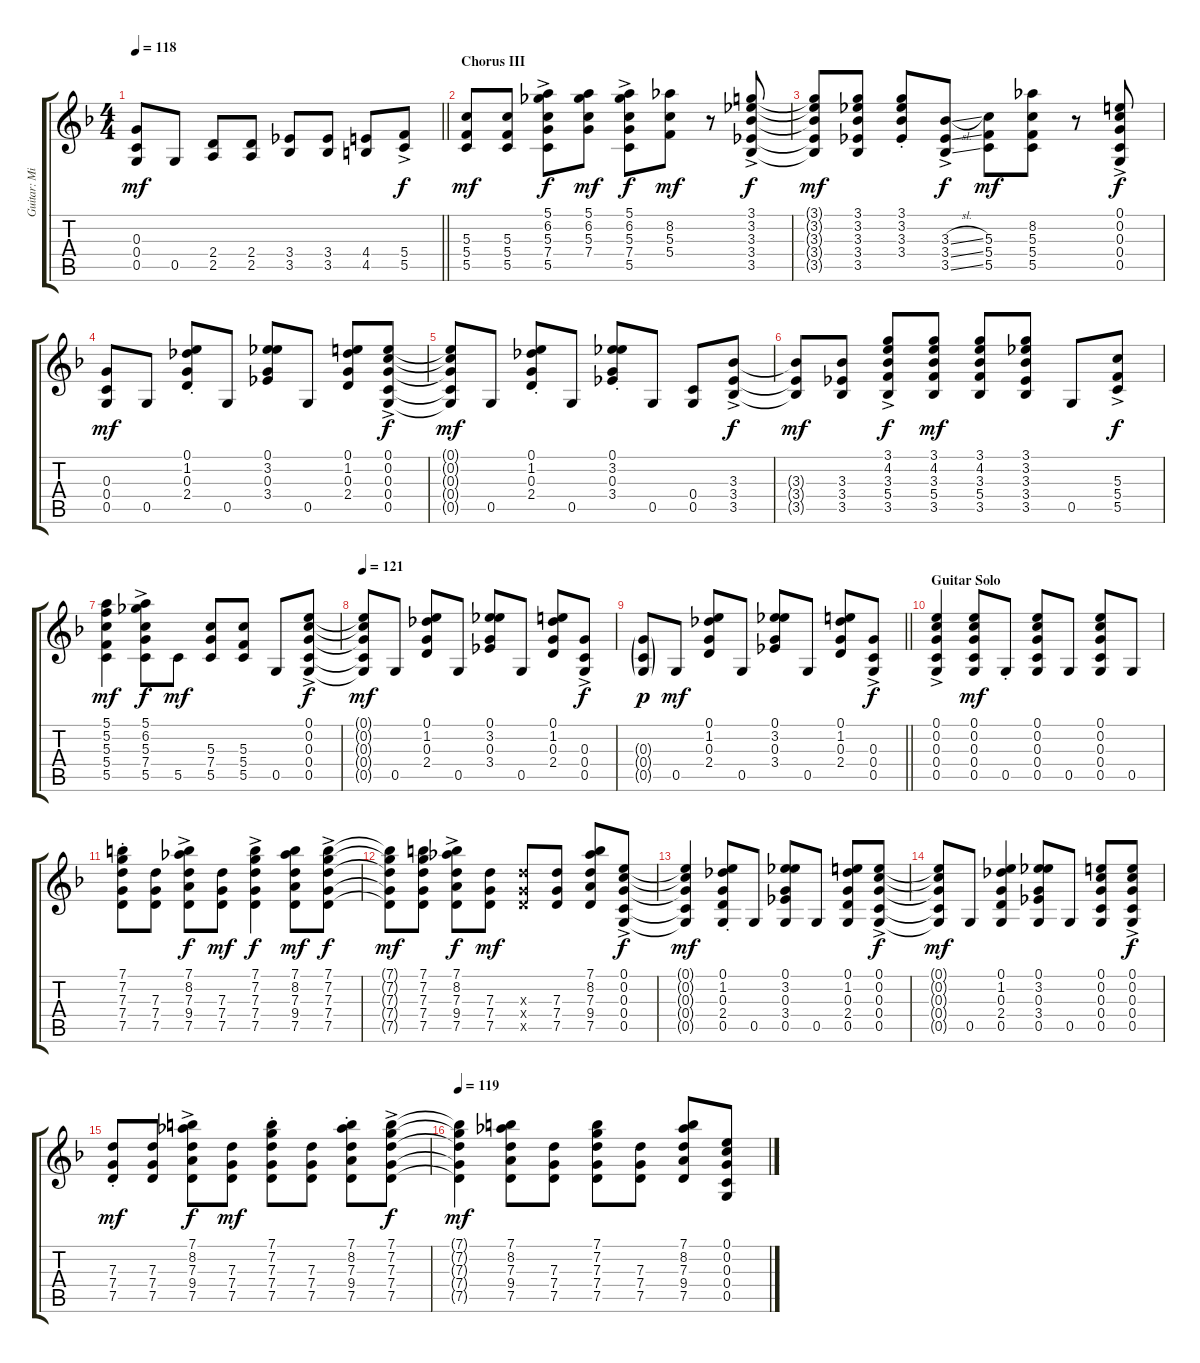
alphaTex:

\track ("Guitar: Mick" "Guitar: Mi") {instrument distortionguitar}
\staff {score tabs}
\tuning (E4 C4 G3 C3 G2 C2) {hide}
\ts (4 4)
\tempo 118
\clef g2
\barLineRight lightlight
\ks f
(0.3 0.4 0.5).8{dy mf} 0.5.8 (2.4 2.5).8 (2.4 2.5).8 (3.4 3.5).8 (3.4 3.5).8 (4.4 4.5).8 (5.4{ac} 5.5{ac}).8{dy f} |
\section ("" "Chorus III")
(5.3 5.4 5.5).8{dy mf} (5.3 5.4 5.5).8 (5.1{ac} 6.2{ac} 5.3{ac} 7.4{ac} 5.5{ac}).8{dy f} (5.1 6.2 5.3 7.4).8{dy mf} (5.1{ac} 6.2{ac} 5.3{ac} 7.4{ac} 5.5{ac}).8{dy f} (8.2 5.3 5.4).8{dy mf} r.8 (3.1{ac} 3.2{ac} 3.3{ac} 3.4{ac} 3.5{ac}).8{dy f} |
(3.1{t} 3.2{t} 3.3{t} 3.4{t} 3.5{t}).8{dy mf} (3.1 3.2 3.3 3.4 3.5).8 (3.1{st} 3.2{st} 3.3{st} 3.4{st}).8 (3.3{sl ac} 3.4{ss ac} 3.5{ss ac}).8{dy f} (5.3 5.4 5.5).8{dy mf} (8.2 5.3 5.4 5.5).8 r.8 (0.1{ac} 0.2{ac} 0.3{ac} 0.4{ac} 0.5{ac}).8{dy f} |
(0.3 0.4 0.5).8{dy mf} 0.5.8 (0.1{st} 1.2{st} 0.3{st} 2.4{st}).8 0.5.8 (0.1 3.2 0.3 3.4).8 0.5.8 (0.1 1.2 0.3 2.4).8 (0.1{ac} 0.2{ac} 0.3{ac} 0.4{ac} 0.5{ac}).8{dy f} |
(0.1{t} 0.2{t} 0.3{t} 0.4{t} 0.5{t}).8{dy mf} 0.5.8 (0.1{st} 1.2{st} 0.3{st} 2.4{st}).8 0.5.8 (0.1{st} 3.2{st} 0.3{st} 3.4{st}).8 0.5.8 (0.4 0.5).8 (3.3{ac} 3.4{ac} 3.5{ac}).8{dy f} |
(3.3{t} 3.4{t} 3.5{t}).8{dy mf} (3.3 3.4 3.5).8 (3.1{ac} 4.2{ac} 3.3{ac} 5.4{ac} 3.5{ac}).8{dy f} (3.1 4.2 3.3 5.4 3.5).8{dy mf} (3.1 4.2 3.3 5.4 3.5).8 (3.1 3.2 3.3 3.4 3.5).8 0.5.8 (5.3{ac} 5.4{ac} 5.5{ac}).8{dy f} |
(5.1 5.2 5.3 5.4 5.5).4{dy mf} (5.1{ac} 6.2{ac} 5.3{ac} 7.4{ac} 5.5{ac}).8{dy f} 5.5.8{dy mf} (5.3 7.4 5.5).8 (5.3 5.4 5.5).8 0.5.8 (0.1{ac} 0.2{ac} 0.3{ac} 0.4{ac} 0.5{ac}).8{dy f} |
\tempo 121
(0.1{t} 0.2{t} 0.3{t} 0.4{t} 0.5{t}).8{dy mf} 0.5.8 (0.1 1.2 0.3 2.4).8 0.5.8 (0.1 3.2 0.3 3.4).8 0.5.8 (0.1 1.2 0.3 2.4).8 (0.3{ac} 0.4{ac} 0.5{ac}).8{dy f} |
\barLineRight lightlight
(0.3{g} 0.4{g} 0.5{g}).8{dy p} 0.5.8{dy mf} (0.1 1.2 0.3 2.4).8 0.5.8 (0.1 3.2 0.3 3.4).8 0.5.8 (0.1 1.2 0.3 2.4).8 (0.3{ac} 0.4{ac} 0.5{ac}).8{dy f} |
\section ("" "Guitar Solo")
(0.1{ac} 0.2{ac} 0.3{ac} 0.4{ac} 0.5{ac}).4 (0.1 0.2 0.3 0.4 0.5).8{dy mf} 0.5{st}.8 (0.1 0.2 0.3 0.4 0.5).8 0.5.8 (0.1 0.2 0.3 0.4 0.5).8 0.5.8 |
(7.1{st} 7.2{st} 7.3{st} 7.4{st} 7.5{st}).8 (7.3 7.4 7.5).8 (7.1{ac} 8.2{ac} 7.3{ac} 9.4{ac} 7.5{ac}).8{dy f} (7.3 7.4 7.5).8{dy mf} (7.1{ac} 7.2{ac} 7.3{ac} 7.4{ac} 7.5{ac}).4{dy f} (7.1 8.2 7.3 9.4 7.5).8{dy mf} (7.1{ac} 7.2{ac} 7.3{ac} 7.4{ac} 7.5{ac}).8{dy f} |
(7.1{t} 7.2{t} 7.3{t} 7.4{t} 7.5{t}).8{dy mf} (7.1 7.2 7.3 7.4 7.5).8 (7.1{ac} 8.2{ac} 7.3{ac} 9.4{ac} 7.5{ac}).8{dy f} (7.3 7.4 7.5).8{dy mf} (7.3{x} 7.4{x} 7.5{x}).8 (7.3 7.4 7.5).8 (7.1 8.2 7.3 9.4 7.5).8 (0.1{ac} 0.2{ac} 0.3{ac} 0.4{ac} 0.5{ac}).8{dy f} |
(0.1{t} 0.2{t} 0.3{t} 0.4{t} 0.5{t}).4{dy mf} (0.1{st} 1.2{st} 0.3{st} 2.4{st} 0.5{st}).8 0.5.8 (0.1 3.2 0.3 3.4 0.5).8 0.5.8 (0.1 1.2 0.3 2.4 0.5).8 (0.1{ac} 0.2{ac} 0.3{ac} 0.4{ac} 0.5{ac}).8{dy f} |
(0.1{t} 0.2{t} 0.3{t} 0.4{t} 0.5{t}).8{dy mf} 0.5.8 (0.1 1.2 0.3 2.4 0.5).4 (0.1 3.2 0.3 3.4 0.5).8 0.5.8 (0.1 0.2 0.3 0.4 0.5).8 (0.1{ac} 0.2{ac} 0.3{ac} 0.4{ac} 0.5{ac}).8{dy f} |
(7.3{st} 7.4{st} 7.5{st}).8{dy mf} (7.3 7.4 7.5).8 (7.1{ac} 8.2{ac} 7.3{ac} 9.4{ac} 7.5{ac}).8{dy f} (7.3 7.4 7.5).8{dy mf} (7.1{st} 7.2{st} 7.3{st} 7.4{st} 7.5{st}).8 (7.3 7.4 7.5).8 (7.1{st} 8.2{st} 7.3{st} 9.4{st} 7.5{st}).8 (7.1{ac} 7.2{ac} 7.3{ac} 7.4{ac} 7.5{ac}).8{dy f} |
\tempo 119
(7.1{t} 7.2{t} 7.3{t} 7.4{t} 7.5{t}).4{dy mf} (7.1 8.2 7.3 9.4 7.5).8 (7.3 7.4 7.5).8 (7.1 7.2 7.3 7.4 7.5).8 (7.3 7.4 7.5).8 (7.1 8.2 7.3 9.4 7.5).8 (0.1 0.2 0.3 0.4 0.5).8
